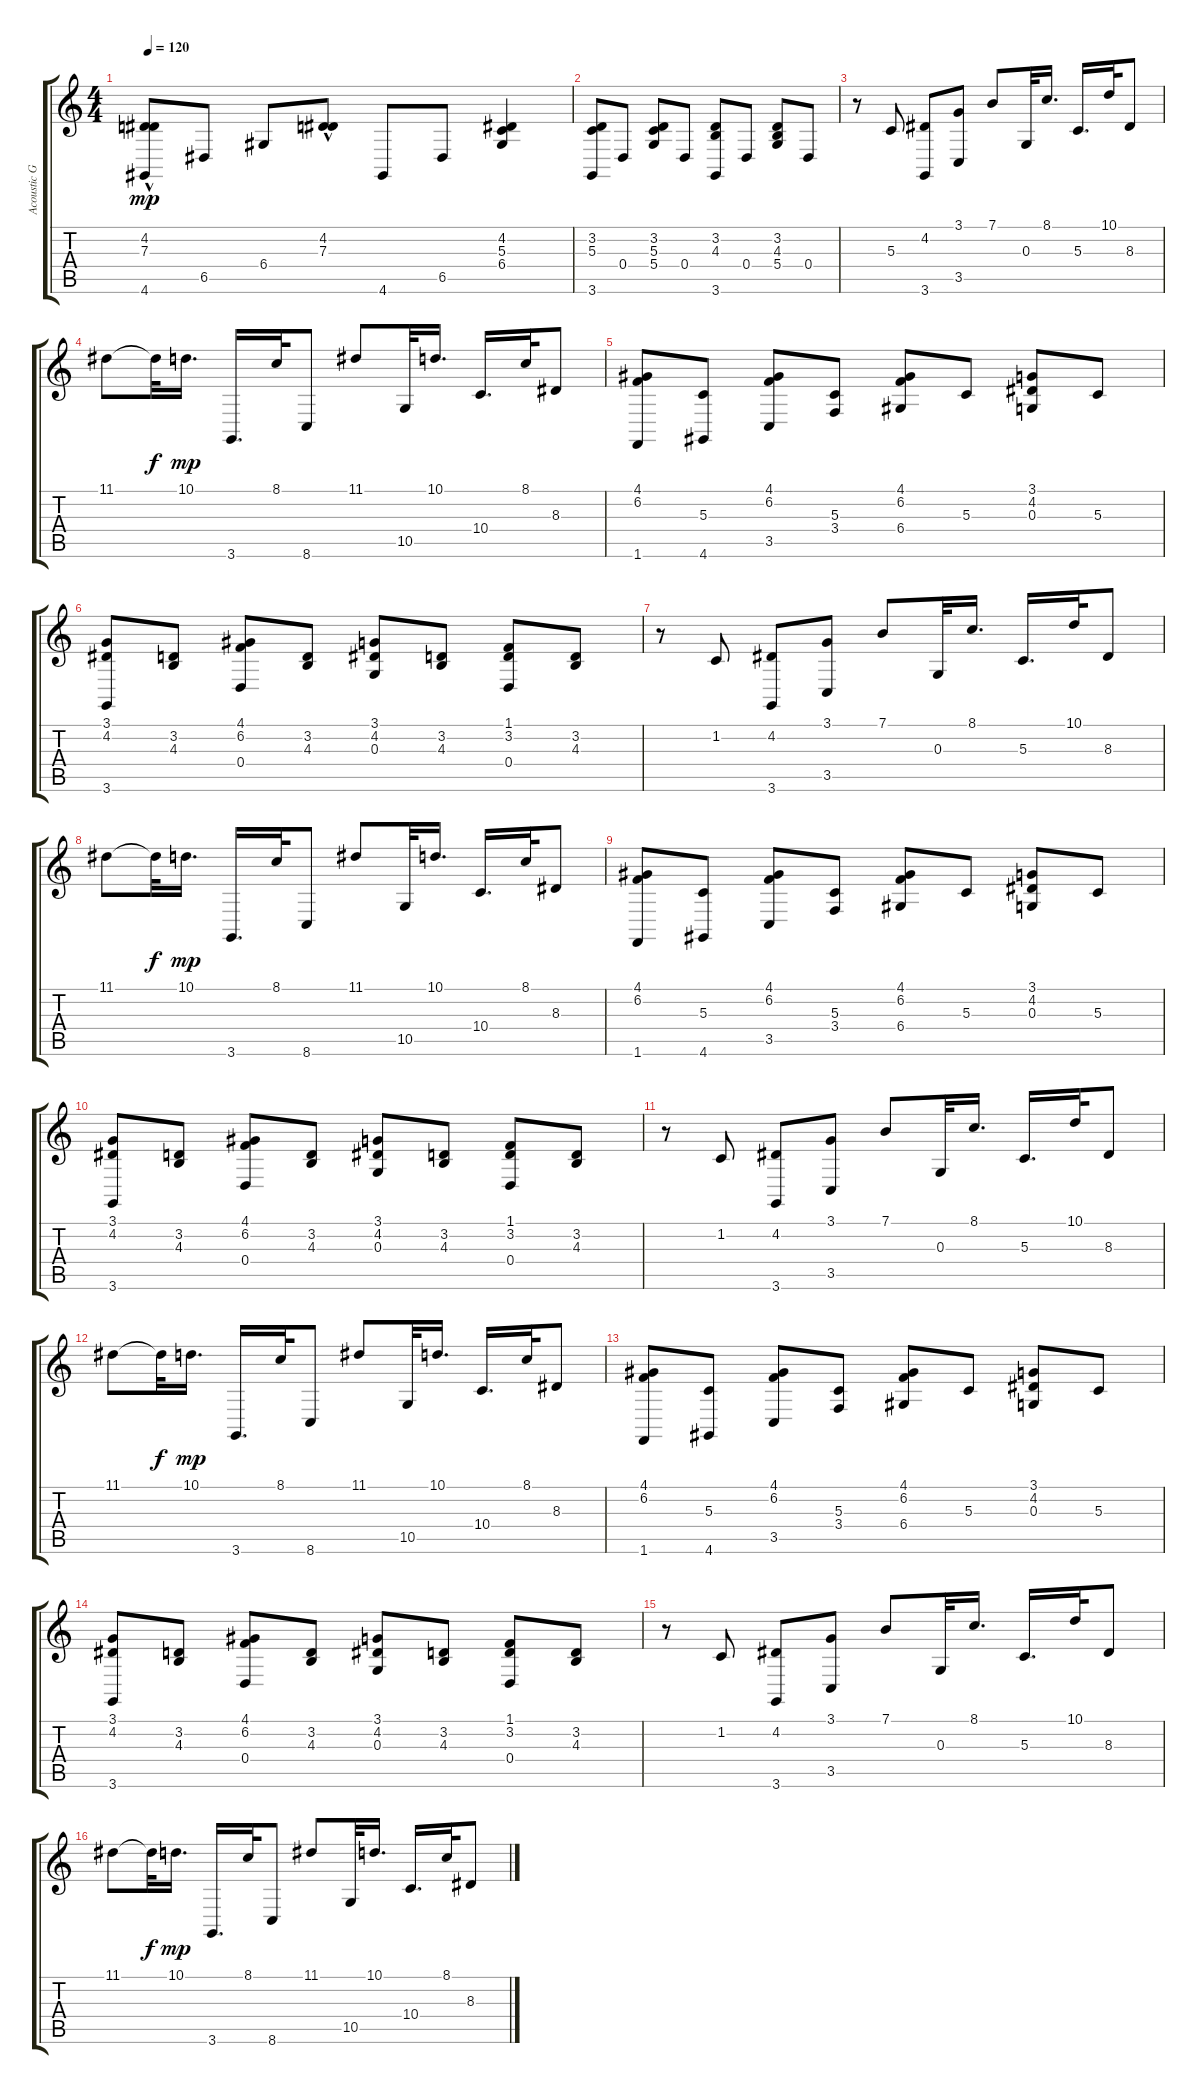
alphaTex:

\track ("Acoustic Grand Piano" "Acoustic G") {instrument acousticgrandpiano}
\staff {score tabs}
\tuning (E4 B3 G3 D3 A2 E2) {hide}
\ts (4 4)
\tempo 120
\clef g2
\ks c
(4.2{hac} 7.3{hac} 4.6).8{dy mp} 6.5.8 6.4.8 (4.2{hac} 7.3{hac}).8 4.6.8 6.5.8 (4.2 5.3 6.4).4 |
(3.2 5.3 3.6).8 0.4.8 (3.2 5.3 5.4).8 0.4.8 (3.2 4.3 3.6).8 0.4.8 (3.2 4.3 5.4).8 0.4.8 |
r.8 5.3.8 (4.2 3.6).8 (3.1 3.5).8 7.1.8 0.3.32 8.1.16{d} 5.3.16{d} 10.1.32 8.3.8 |
11.1.8 11.1{t}.32{dy f} 10.1.16{d dy mp} 3.6.16{d} 8.1.32 8.6.8 11.1.8 10.5.32 10.1.16{d} 10.4.16{d} 8.1.32 8.3.8 |
(4.1 6.2 1.6).8 (5.3 4.6).8 (4.1 6.2 3.5).8 (5.3 3.4).8 (4.1 6.2 6.4).8 5.3.8 (3.1 4.2 0.3).8 5.3.8 |
(3.1 4.2 3.6).8 (3.2 4.3).8 (4.1 6.2 0.4).8 (3.2 4.3).8 (3.1 4.2 0.3).8 (3.2 4.3).8 (1.1 3.2 0.4).8 (3.2 4.3).8 |
r.8 1.2.8 (4.2 3.6).8 (3.1 3.5).8 7.1.8 0.3.32 8.1.16{d} 5.3.16{d} 10.1.32 8.3.8 |
11.1.8 11.1{t}.32{dy f} 10.1.16{d dy mp} 3.6.16{d} 8.1.32 8.6.8 11.1.8 10.5.32 10.1.16{d} 10.4.16{d} 8.1.32 8.3.8 |
(4.1 6.2 1.6).8 (5.3 4.6).8 (4.1 6.2 3.5).8 (5.3 3.4).8 (4.1 6.2 6.4).8 5.3.8 (3.1 4.2 0.3).8 5.3.8 |
(3.1 4.2 3.6).8 (3.2 4.3).8 (4.1 6.2 0.4).8 (3.2 4.3).8 (3.1 4.2 0.3).8 (3.2 4.3).8 (1.1 3.2 0.4).8 (3.2 4.3).8 |
r.8 1.2.8 (4.2 3.6).8 (3.1 3.5).8 7.1.8 0.3.32 8.1.16{d} 5.3.16{d} 10.1.32 8.3.8 |
11.1.8 11.1{t}.32{dy f} 10.1.16{d dy mp} 3.6.16{d} 8.1.32 8.6.8 11.1.8 10.5.32 10.1.16{d} 10.4.16{d} 8.1.32 8.3.8 |
(4.1 6.2 1.6).8 (5.3 4.6).8 (4.1 6.2 3.5).8 (5.3 3.4).8 (4.1 6.2 6.4).8 5.3.8 (3.1 4.2 0.3).8 5.3.8 |
(3.1 4.2 3.6).8 (3.2 4.3).8 (4.1 6.2 0.4).8 (3.2 4.3).8 (3.1 4.2 0.3).8 (3.2 4.3).8 (1.1 3.2 0.4).8 (3.2 4.3).8 |
r.8 1.2.8 (4.2 3.6).8 (3.1 3.5).8 7.1.8 0.3.32 8.1.16{d} 5.3.16{d} 10.1.32 8.3.8 |
11.1.8 11.1{t}.32{dy f} 10.1.16{d dy mp} 3.6.16{d} 8.1.32 8.6.8 11.1.8 10.5.32 10.1.16{d} 10.4.16{d} 8.1.32 8.3.8
